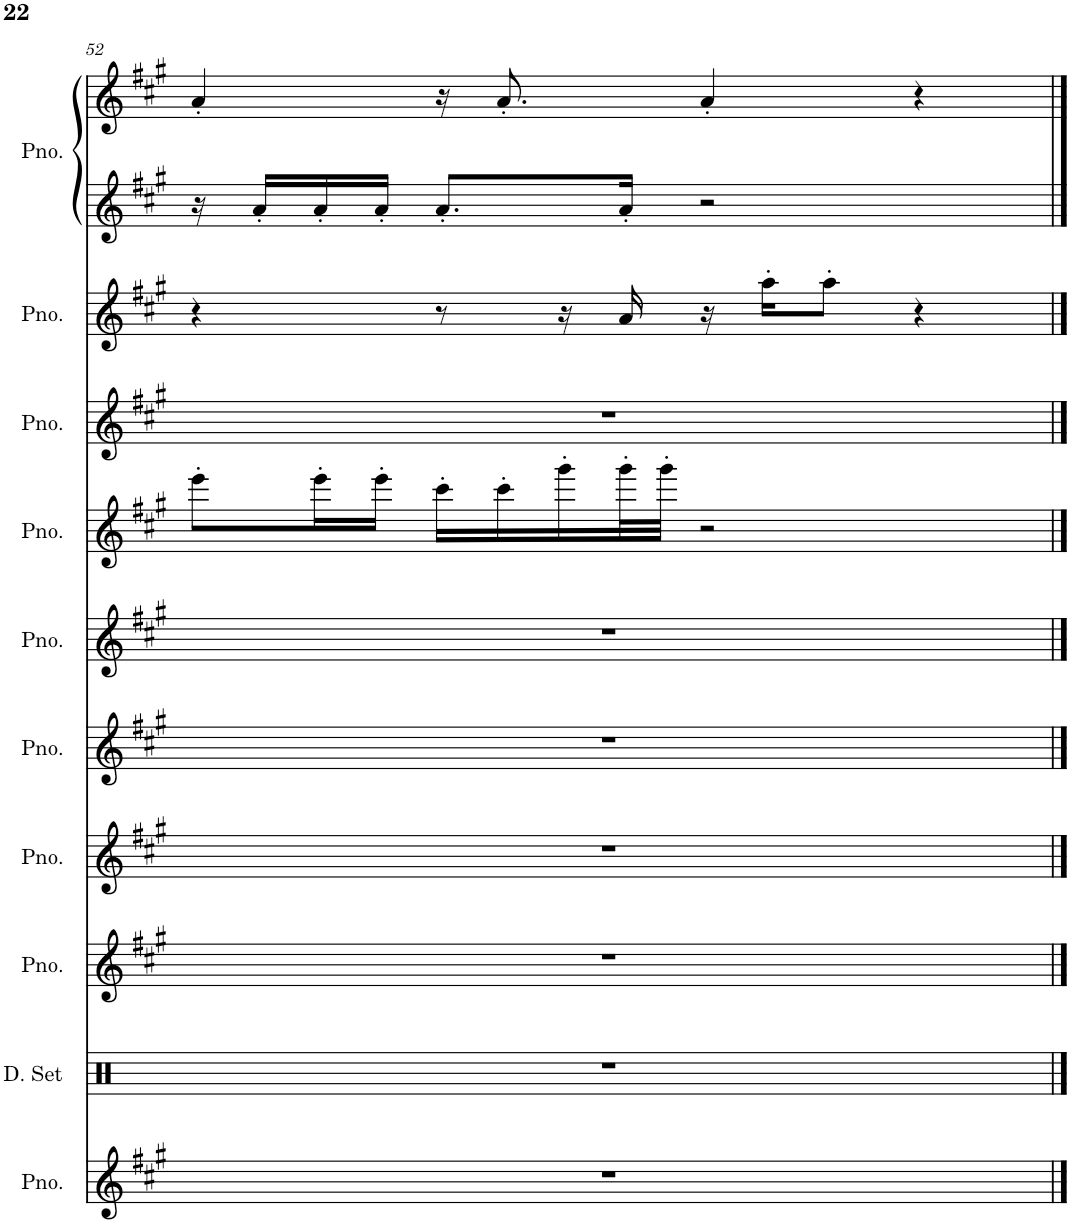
**kern	**kern	**kern	**kern	**kern	**kern	**kern	**kern	**kern	**kern	**kern
*part10	*part9	*part8	*part7	*part6	*part5	*part4	*part3	*part2	*part1	*part1
*staff11	*staff10	*staff9	*staff8	*staff7	*staff6	*staff5	*staff4	*staff3	*staff2	*staff1
*I"Piano	*I"Drumset	*I"Piano	*I"Piano	*I"Piano	*I"Piano	*I"Piano	*I"Piano	*I"Piano	*I"Piano	*
*I'Pno.	*I'D. Set	*I'Pno.	*I'Pno.	*I'Pno.	*I'Pno.	*I'Pno.	*I'Pno.	*I'Pno.	*I'Pno.	*
!!LO:PB:g=z
*clefG2	*clefX	*clefG2	*clefG2	*clefG2	*clefG2	*clefG2	*clefG2	*clefG2	*clefG2	*clefG2
*k[f#c#g#]	*k[]	*k[f#c#g#]	*k[f#c#g#]	*k[f#c#g#]	*k[f#c#g#]	*k[f#c#g#]	*k[f#c#g#]	*k[f#c#g#]	*k[f#c#g#]	*k[f#c#g#]
*M4/4	*M4/4	*M4/4	*M4/4	*M4/4	*M4/4	*M4/4	*M4/4	*M4/4	*M4/4	*M4/4
=52	=52	=52	=52	=52	=52	=52	=52	=52	=52	=52
1r	1r	1r	1r	1r	1r	8eee'\L	1r	4r	16r	4a'/
.	.	.	.	.	.	.	.	.	16a'/LL	.
.	.	.	.	.	.	16eee'\L	.	.	16a'/	.
.	.	.	.	.	.	16eee'\JJ	.	.	16a'/JJ	.
.	.	.	.	.	.	16ccc#'\LL	.	8r	8.a'/L	16r
.	.	.	.	.	.	16ccc#'\	.	.	.	8.a'/
.	.	.	.	.	.	16ggg#'\	.	16r	.	.
.	.	.	.	.	.	32ggg#'\L	.	16a/	16a'/Jk	.
.	.	.	.	.	.	32ggg#'\JJJ	.	.	.	.
.	.	.	.	.	.	2r	.	16r	2r	4a'/
.	.	.	.	.	.	.	.	16aa'\KL	.	.
.	.	.	.	.	.	.	.	8aa'\J	.	.
.	.	.	.	.	.	.	.	4r	.	4r
==	==	==	==	==	==	==	==	==	==	==
*-	*-	*-	*-	*-	*-	*-	*-	*-	*-	*-
